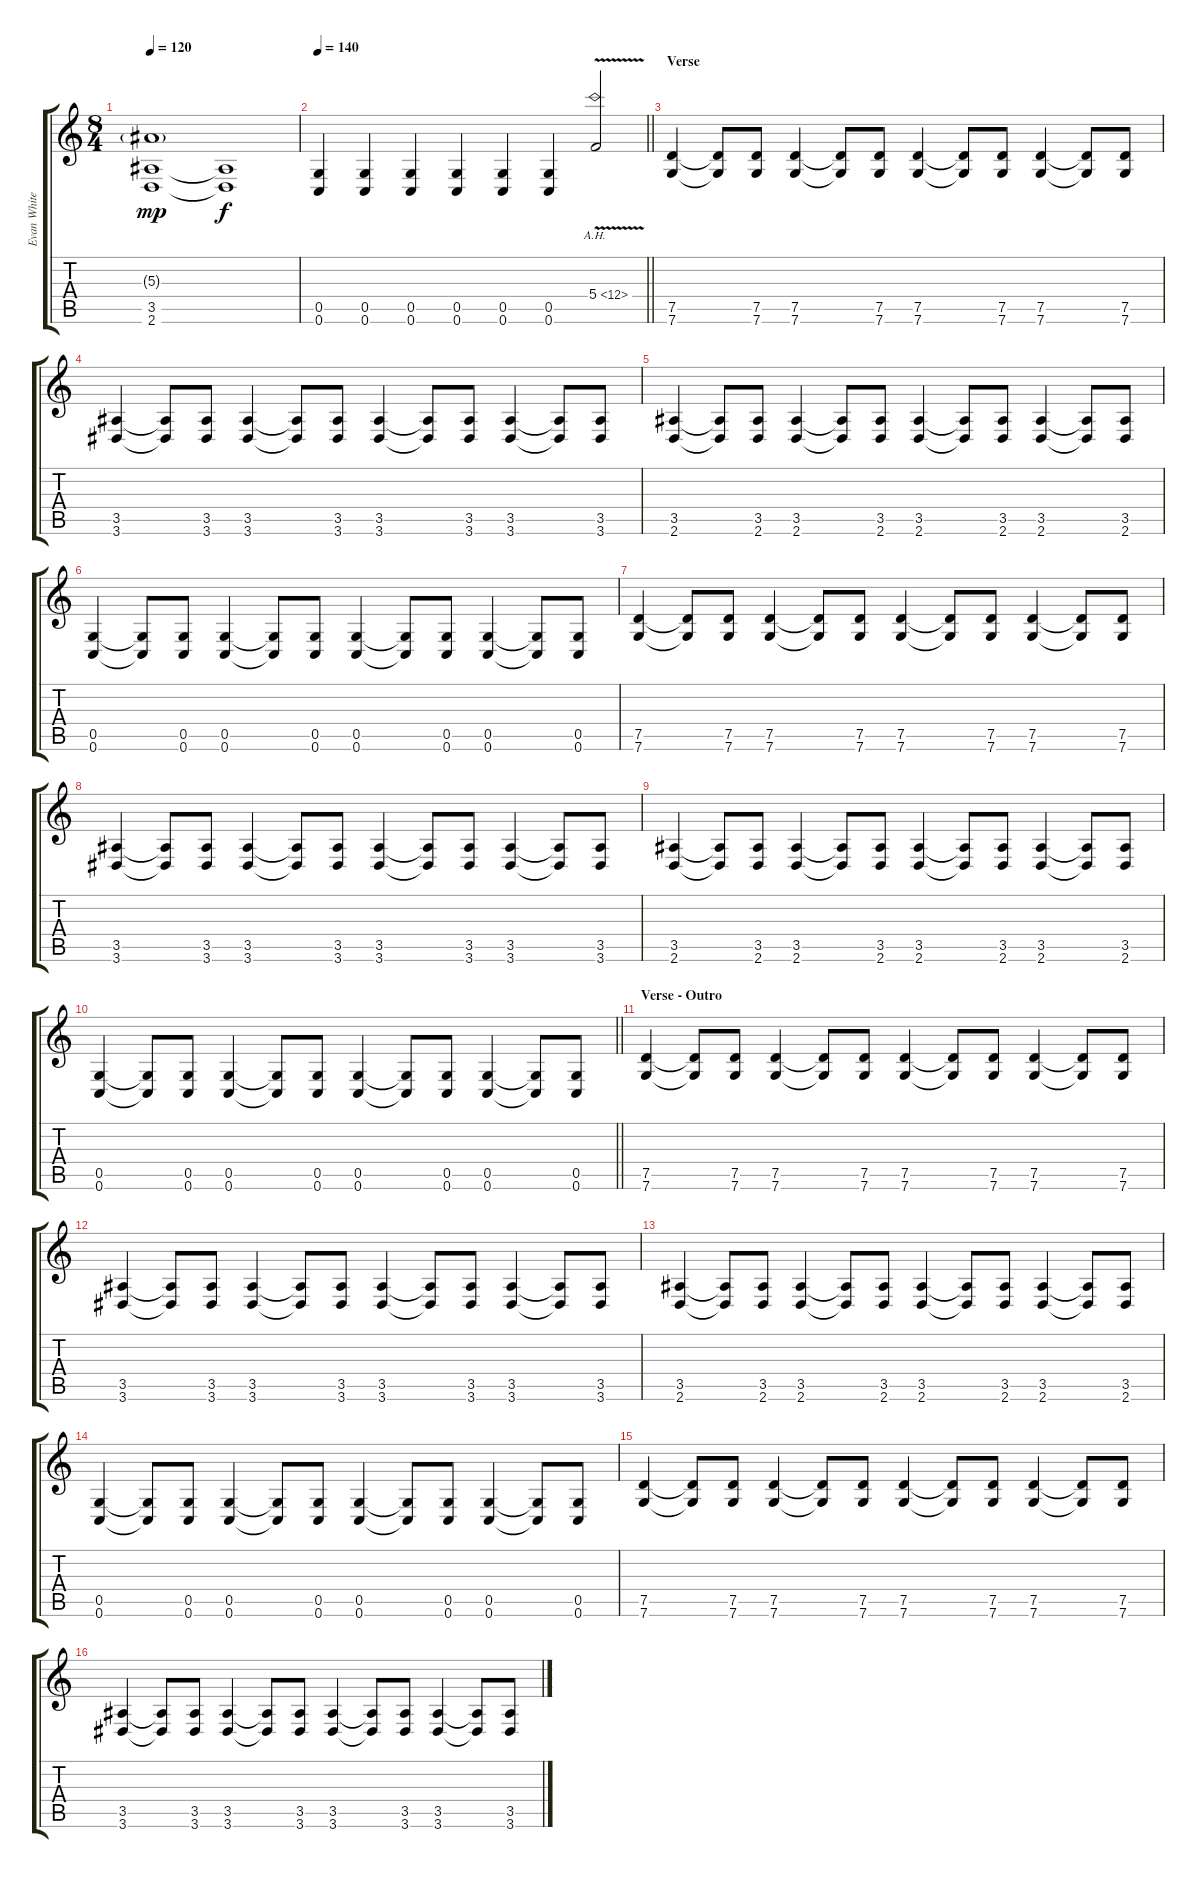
\track ("Evan White Gtr.2" "Evan White") {instrument distortionguitar}
\staff {score tabs}
\tuning (D4 A3 F3 C3 G2 C2) {hide}
\ts (8 4)
\tempo 120
\clef g2
\ks c
(5.3{g} 3.5 2.6).1{dy mp} (3.5{t} 2.6{t}).1{dy f} |
\tempo 140
\barLineRight lightlight
(0.5 0.6).4 (0.5 0.6).4 (0.5 0.6).4 (0.5 0.6).4 (0.5 0.6).4 (0.5 0.6).4 5.4{ah 7 v}.2 |
\section ("" "Verse")
(7.5 7.6).4{volume 16 balance 0} (7.5{t} 7.6{t}).8 (7.5 7.6).8 (7.5 7.6).4 (7.5{t} 7.6{t}).8 (7.5 7.6).8 (7.5 7.6).4 (7.5{t} 7.6{t}).8 (7.5 7.6).8 (7.5 7.6).4 (7.5{t} 7.6{t}).8 (7.5 7.6).8 |
(3.5 3.6).4 (3.5{t} 3.6{t}).8 (3.5 3.6).8 (3.5 3.6).4 (3.5{t} 3.6{t}).8 (3.5 3.6).8 (3.5 3.6).4 (3.5{t} 3.6{t}).8 (3.5 3.6).8 (3.5 3.6).4 (3.5{t} 3.6{t}).8 (3.5 3.6).8 |
(3.5 2.6).4 (3.5{t} 2.6{t}).8 (3.5 2.6).8 (3.5 2.6).4 (3.5{t} 2.6{t}).8 (3.5 2.6).8 (3.5 2.6).4 (3.5{t} 2.6{t}).8 (3.5 2.6).8 (3.5 2.6).4 (3.5{t} 2.6{t}).8 (3.5 2.6).8 |
(0.5 0.6).4 (0.5{t} 0.6{t}).8 (0.5 0.6).8 (0.5 0.6).4 (0.5{t} 0.6{t}).8 (0.5 0.6).8 (0.5 0.6).4 (0.5{t} 0.6{t}).8 (0.5 0.6).8 (0.5 0.6).4 (0.5{t} 0.6{t}).8 (0.5 0.6).8 |
(7.5 7.6).4 (7.5{t} 7.6{t}).8 (7.5 7.6).8 (7.5 7.6).4 (7.5{t} 7.6{t}).8 (7.5 7.6).8 (7.5 7.6).4 (7.5{t} 7.6{t}).8 (7.5 7.6).8 (7.5 7.6).4 (7.5{t} 7.6{t}).8 (7.5 7.6).8 |
(3.5 3.6).4 (3.5{t} 3.6{t}).8 (3.5 3.6).8 (3.5 3.6).4 (3.5{t} 3.6{t}).8 (3.5 3.6).8 (3.5 3.6).4 (3.5{t} 3.6{t}).8 (3.5 3.6).8 (3.5 3.6).4 (3.5{t} 3.6{t}).8 (3.5 3.6).8 |
(3.5 2.6).4 (3.5{t} 2.6{t}).8 (3.5 2.6).8 (3.5 2.6).4 (3.5{t} 2.6{t}).8 (3.5 2.6).8 (3.5 2.6).4 (3.5{t} 2.6{t}).8 (3.5 2.6).8 (3.5 2.6).4 (3.5{t} 2.6{t}).8 (3.5 2.6).8 |
\barLineRight lightlight
(0.5 0.6).4 (0.5{t} 0.6{t}).8 (0.5 0.6).8 (0.5 0.6).4 (0.5{t} 0.6{t}).8 (0.5 0.6).8 (0.5 0.6).4 (0.5{t} 0.6{t}).8 (0.5 0.6).8 (0.5 0.6).4 (0.5{t} 0.6{t}).8 (0.5 0.6).8 |
\section ("" "Verse - Outro")
(7.5 7.6).4 (7.5{t} 7.6{t}).8 (7.5 7.6).8 (7.5 7.6).4 (7.5{t} 7.6{t}).8 (7.5 7.6).8 (7.5 7.6).4 (7.5{t} 7.6{t}).8 (7.5 7.6).8 (7.5 7.6).4 (7.5{t} 7.6{t}).8 (7.5 7.6).8 |
(3.5 3.6).4 (3.5{t} 3.6{t}).8 (3.5 3.6).8 (3.5 3.6).4 (3.5{t} 3.6{t}).8 (3.5 3.6).8 (3.5 3.6).4 (3.5{t} 3.6{t}).8 (3.5 3.6).8 (3.5 3.6).4 (3.5{t} 3.6{t}).8 (3.5 3.6).8 |
(3.5 2.6).4 (3.5{t} 2.6{t}).8 (3.5 2.6).8 (3.5 2.6).4 (3.5{t} 2.6{t}).8 (3.5 2.6).8 (3.5 2.6).4 (3.5{t} 2.6{t}).8 (3.5 2.6).8 (3.5 2.6).4 (3.5{t} 2.6{t}).8 (3.5 2.6).8 |
(0.5 0.6).4 (0.5{t} 0.6{t}).8 (0.5 0.6).8 (0.5 0.6).4 (0.5{t} 0.6{t}).8 (0.5 0.6).8 (0.5 0.6).4 (0.5{t} 0.6{t}).8 (0.5 0.6).8 (0.5 0.6).4 (0.5{t} 0.6{t}).8 (0.5 0.6).8 |
(7.5 7.6).4 (7.5{t} 7.6{t}).8 (7.5 7.6).8 (7.5 7.6).4 (7.5{t} 7.6{t}).8 (7.5 7.6).8 (7.5 7.6).4 (7.5{t} 7.6{t}).8 (7.5 7.6).8 (7.5 7.6).4 (7.5{t} 7.6{t}).8 (7.5 7.6).8 |
(3.5 3.6).4 (3.5{t} 3.6{t}).8 (3.5 3.6).8 (3.5 3.6).4 (3.5{t} 3.6{t}).8 (3.5 3.6).8 (3.5 3.6).4 (3.5{t} 3.6{t}).8 (3.5 3.6).8 (3.5 3.6).4 (3.5{t} 3.6{t}).8 (3.5 3.6).8
